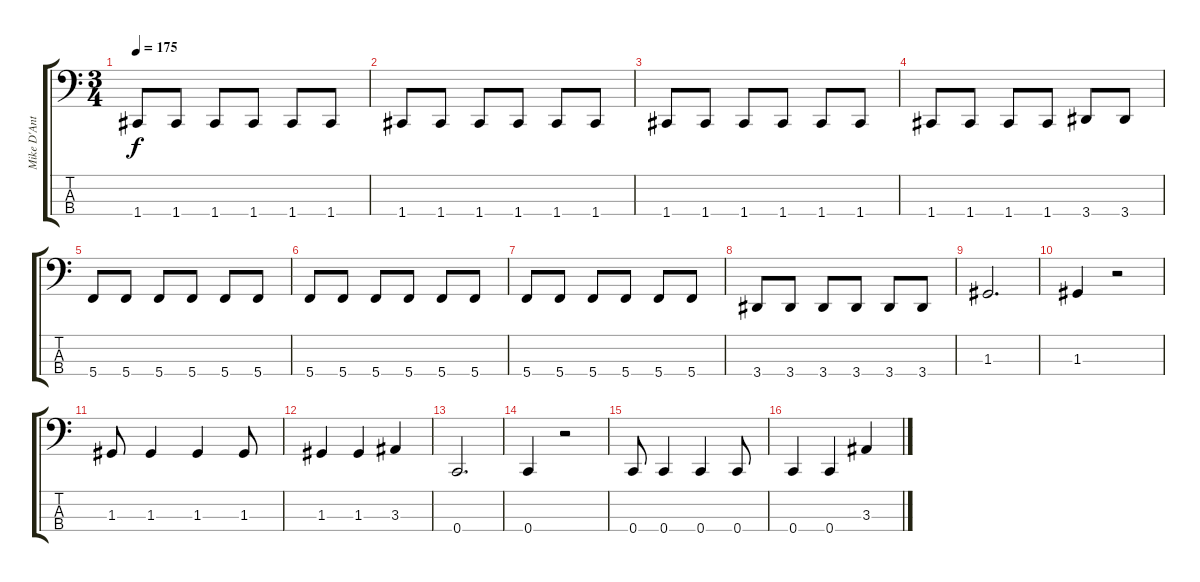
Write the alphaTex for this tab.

\track ("Mike D'Antonio" "Mike D'Ant") {instrument electricbasspick}
\staff {score tabs}
\tuning (F2 C2 G1 C1) {hide}
\ts (3 4)
\tempo 175
\clef f4
\ks c
1.4.8{dy f} 1.4.8 1.4.8 1.4.8 1.4.8 1.4.8 |
1.4.8 1.4.8 1.4.8 1.4.8 1.4.8 1.4.8 |
1.4.8 1.4.8 1.4.8 1.4.8 1.4.8 1.4.8 |
1.4.8 1.4.8 1.4.8 1.4.8 3.4.8 3.4.8 |
5.4.8 5.4.8 5.4.8 5.4.8 5.4.8 5.4.8 |
5.4.8 5.4.8 5.4.8 5.4.8 5.4.8 5.4.8 |
5.4.8 5.4.8 5.4.8 5.4.8 5.4.8 5.4.8 |
3.4.8 3.4.8 3.4.8 3.4.8 3.4.8 3.4.8 |
1.3.2{d} |
1.3.4 r.2 |
1.3.8 1.3.4 1.3.4 1.3.8 |
1.3.4 1.3.4 3.3.4 |
0.4.2{d} |
0.4.4 r.2 |
0.4.8 0.4.4 0.4.4 0.4.8 |
0.4.4 0.4.4 3.3.4
